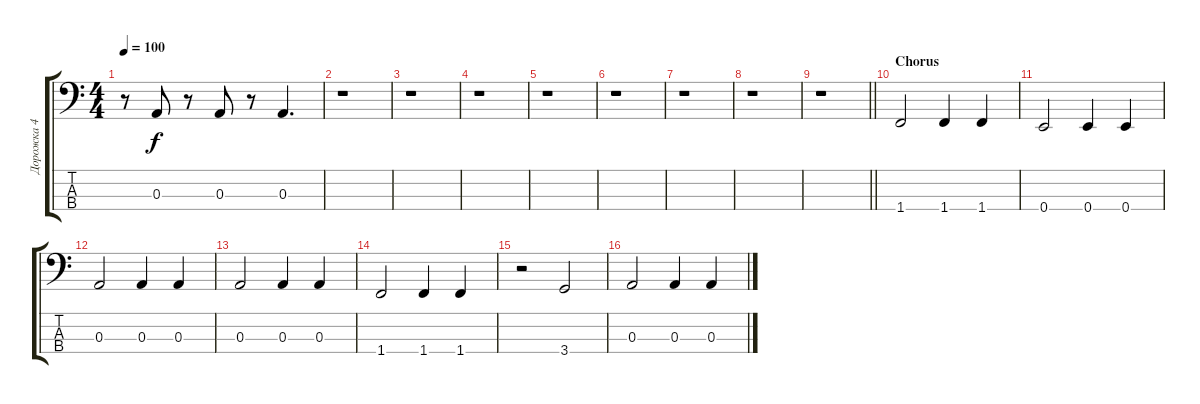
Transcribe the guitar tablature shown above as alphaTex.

\track ("Дорожка 4" "Дорожка 4") {instrument electricbassfinger}
\staff {score tabs}
\tuning (G2 D2 A1 E1) {hide}
\ts (4 4)
\tempo 100
\clef f4
\ks c
r.8{dy f} 0.3.8 r.8 0.3.8 r.8 0.3.4{d} |
r.1 |
r.1 |
r.1 |
r.1 |
r.1 |
r.1 |
r.1 |
\barLineRight lightlight
r.1 |
\section ("" "Chorus")
1.4.2 1.4.4 1.4.4 |
0.4.2 0.4.4 0.4.4 |
0.3.2 0.3.4 0.3.4 |
0.3.2 0.3.4 0.3.4 |
1.4.2 1.4.4 1.4.4 |
r.2 3.4.2 |
0.3.2 0.3.4 0.3.4
